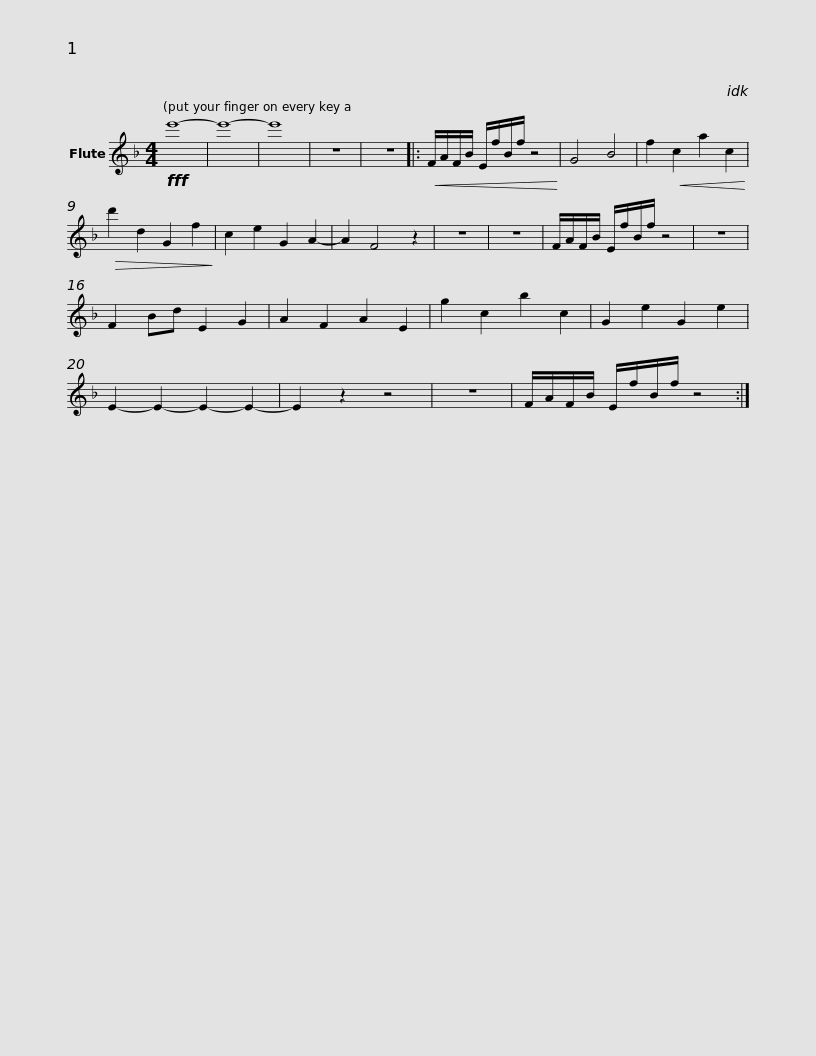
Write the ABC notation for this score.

X:1
L:1/8
M:4/4
I:linebreak $
K:F
V:1 treble
V:1
!fff! e'8- | e'8- | e'8 | z8 | z8 |: %5
!<(! F/A/F/B/ E/f/B/f/ z4!<)! | G4 B4 | f2!<(! c2 a2 c2!<)! |!>(! d'2 d2 G2 f2!>)! | c2 e2 G2 A2- | %10
 A2 F4 z2 | z8 | z8 |$ F/A/F/B/ E/f/B/f/ z4 | z8 | %15
 F2 Bd E2 G2 | A2 F2 A2 E2 | g2 c2 b2 c2 | G2 e2 G2 e2 | E2- E2- E2- E2- | %20
 E2 z2 z4 | z8 |$ F/A/F/B/ E/f/B/f/ z4 :| %23
